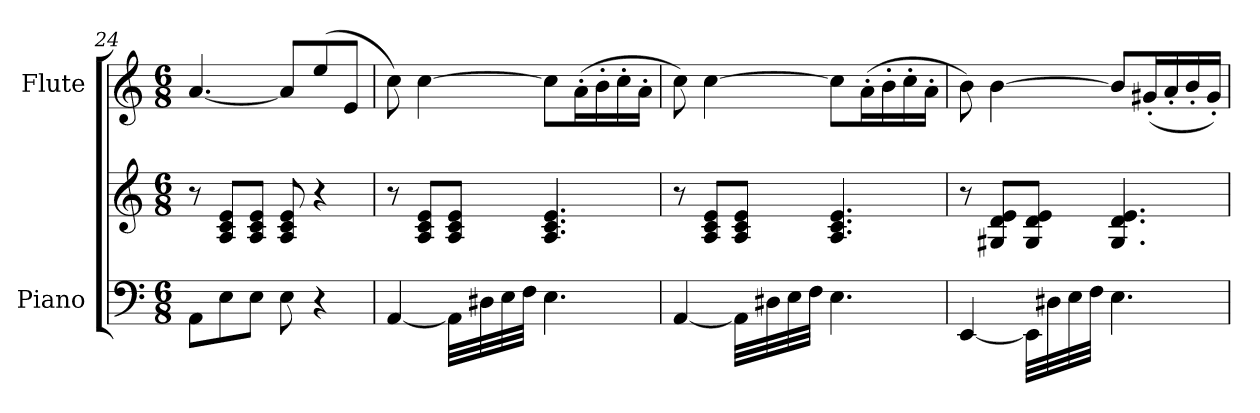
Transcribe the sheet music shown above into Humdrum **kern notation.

**kern	**kern	**kern
*part2	*part2	*part1
*staff3	*staff2	*staff1
*I"Piano	*	*I"Flute
*I'Pno.	*	*I'Fl.
*clefF4	*clefG2	*clefG2
*k[]	*k[]	*k[]
*C:	*C:	*C:
*M6/8	*M6/8	*M6/8
=24	=24	=24
8AA\L	8r	[4.a/
8E\	8A/ 8c/ 8e/L	.
8E\J	8A/ 8c/ 8e/J	.
8E\	8A/ 8c/ 8e/	8a/L]
4r	4r	(8ee/
.	.	8e/J
!!LO:LB:g=z
=25	=25	=25
[4AA/	8r	8cc\)
.	8A/ 8c/ 8e/L	[4cc\
32AA\LLL]	8A/ 8c/ 8e/J	.
32D#X\	.	.
32E\	.	.
32F\JJJ	.	.
4.E\	4.A/ 4.c/ 4.e/	8cc\L]
.	.	(16a'\L
.	.	16b'\
.	.	16cc'\
.	.	16a'\JJ
=26	=26	=26
[4AA/	8r	8cc\)
.	8A/ 8c/ 8e/L	[4cc\
32AA\LLL]	8A/ 8c/ 8e/J	.
32D#X\	.	.
32E\	.	.
32F\JJJ	.	.
4.E\	4.A/ 4.c/ 4.e/	8cc\L]
.	.	(16a'\L
.	.	16b'\
.	.	16cc'\
.	.	16a'\JJ
=27	=27	=27
[4EE/	8r	8b\)
.	8G#X/ 8d/ 8e/L	[4b\
32EE\LLL]	8G#/ 8d/ 8e/J	.
32D#X\	.	.
32E\	.	.
32F\JJJ	.	.
4.E\	4.G#/ 4.d/ 4.e/	8b/L]
.	.	(16g#X'/L
.	.	16a'/
.	.	16b'/
.	.	16g#'/JJ)
=	=	=
*-	*-	*-
